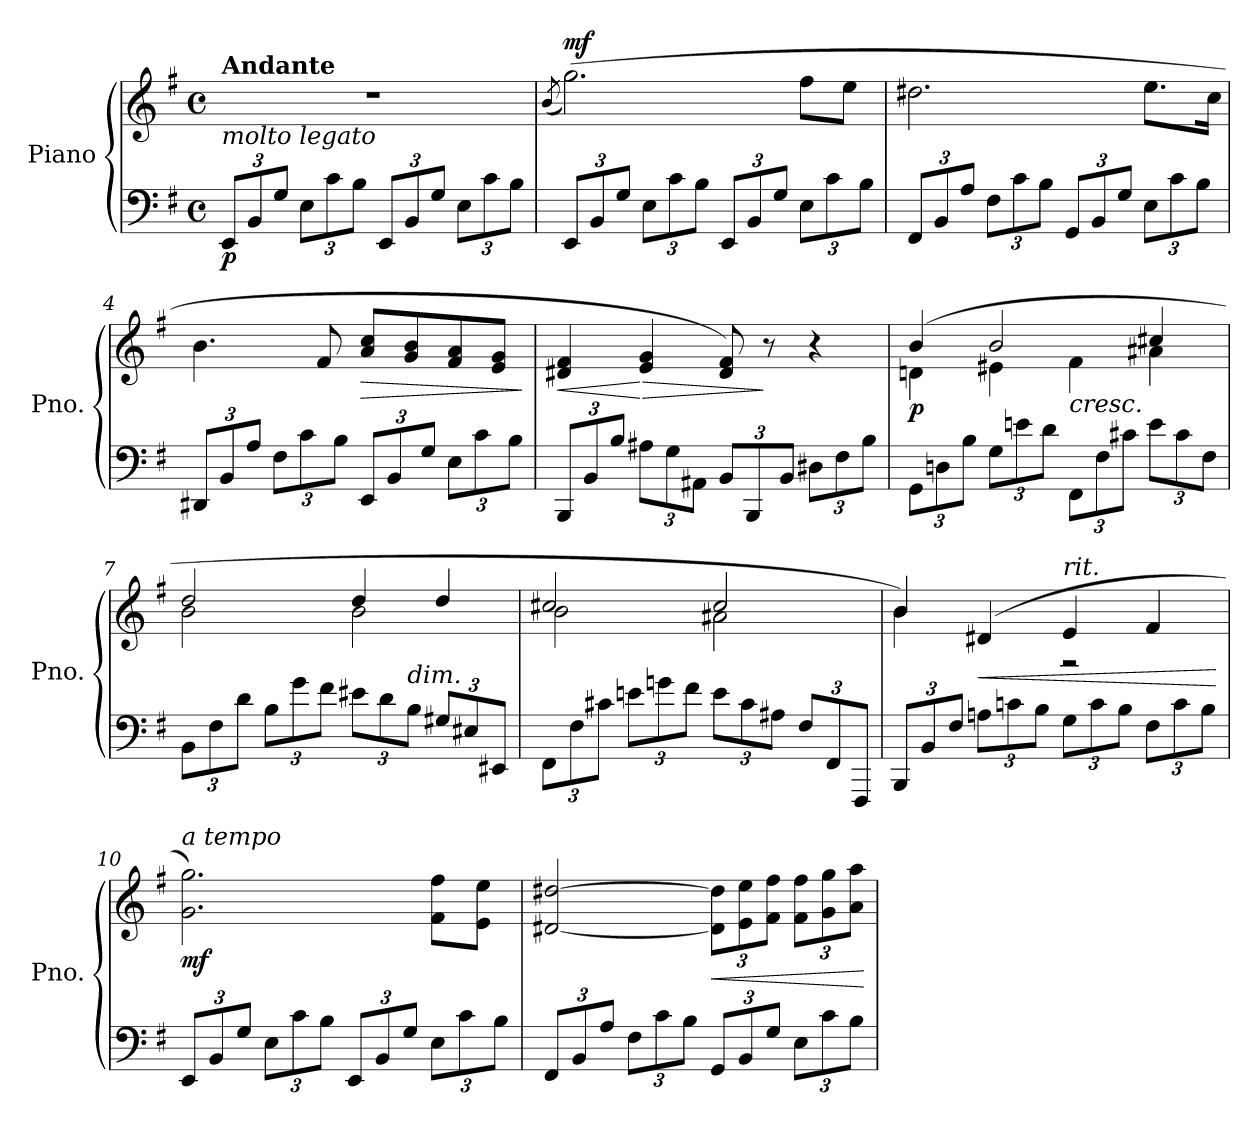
**kern	**kern	**dynam
*part1	*part1	*part1
*staff2	*staff1	*staff1/2
*I"Piano	*	*
*I'Pno.	*	*
*clefF4	*clefG2	*
*k[f#]	*k[f#]	*
*M4/4	*M4/4	*
*met(c)	*met(c)	*
*Xbrackettup	*	*
*MM69	*MM69	*
=1	=1	=1
!	!LO:TX:a:B:t=Andante	!
!	!LO:TX:b:i:t=molto legato	!
!	!	!LO:DY:b=2
12EE/L	1r	p
12BB/	.	.
12G/J	.	.
12E\L	.	.
12c\	.	.
12B\J	.	.
12EE/L	.	.
12BB/	.	.
12G/J	.	.
12E\L	.	.
12c\	.	.
12B\J	.	.
=2	=2	=2
.	(>8qb/	.
!	!	!LO:DY:a
12EE/L	(>2.gg\)	mf
12BB/	.	.
12G/J	.	.
12E\L	.	.
12c\	.	.
12B\J	.	.
12EE/L	.	.
12BB/	.	.
12G/J	.	.
12E\L	8ff#\L	.
12c\	.	.
.	8ee\J	.
12B\J	.	.
=3	=3	=3
12FF#/L	2.dd#X\	.
12BB/	.	.
12A/J	.	.
12F#\L	.	.
12c\	.	.
12B\J	.	.
12GG/L	.	.
12BB/	.	.
12G/J	.	.
12E\L	8.ee\L	.
12c\	.	.
12B\J	.	.
.	16cc\Jk	.
!!LO:LB:g=z
=4	=4	=4
12DD#X/L	4.b\	.
12BB/	.	.
12A/J	.	.
12F#\L	.	.
12c\	.	.
.	8f#/	.
12B\J	.	.
!	!	!LO:HP:b
12EE/L	8a/ 8cc/L	>
12BB/	.	.
.	8g/ 8b/	.
12G/J	.	.
12E\L	8f#/ 8a/	.
12c\	.	.
.	8e/ 8g/J	.
12B\J	.	.
.	.	]
=5	=5	=5
!	!	!LO:HP:b
12BBB/L	4d#X/ 4f#/	<
12BB/	.	.
12B/J	.	.
!	!	!LO:HP:n=1:b
12A#X\L	4e/ 4g/	[ >
12G\	.	.
12AA#X\J	.	.
12BB/L	8d#/ 8f#/)	.
12BBB/	.	.
.	8r	]
12BB/J	.	.
12D#X\L	4r	.
12F#\	.	.
12B\J	.	.
=6	=6	=6
*	*^	*
!	!	!	!LO:DY:b
12GG\L	(>4b/	4dn\	p
12Dn\	.	.	.
12B\J	.	.	.
12G\L	2b/	4e#X\	.
12en\	.	.	.
12d\J	.	.	.
!	!	!LO:TX:b:i:t=cresc.	!
12FF#\L	.	4f#\	.
12F#\	.	.	.
12c#X\J	.	.	.
12e\L	4cc#X/	4a#X\	.
12c#\	.	.	.
12F#\J	.	.	.
!!LO:LB:g=z	!!
=7	=7	=7	=7
12BB\L	2dd/	2b\	.
12F#\	.	.	.
12d\J	.	.	.
12B\L	.	.	.
12g\	.	.	.
12f#\J	.	.	.
12e#X\L	4dd/	2b\	.
12d\	.	.	.
!LO:TX:a:i:t=dim.	!	!	!
12B\J	.	.	.
12G#X/L	4dd/	.	.
12E#X/	.	.	.
12EE#X/J	.	.	.
=8	=8	=8	=8
12FF#\L	2cc#X/	2b\	.
12F#\	.	.	.
12c#X\J	.	.	.
12en\L	.	.	.
12gn\	.	.	.
12f#\J	.	.	.
12e\L	2cc#/	2a#X\	.
12c#\	.	.	.
12A#X\J	.	.	.
12F#/L	.	.	.
12FF#/	.	.	.
12FFF#/J	.	.	.
!!LO:LB:g=z	!!
=9	=9	=9	=9
12BBB/L	4b/)	4b\	.
12BB/	.	.	.
12F#/J	.	.	.
!	!	!	!LO:HP:b
12An\L	(<4d#X/	4ryy	<
12cn\	.	.	.
12B\J	.	.	.
!	!LO:TX:a:i:t=rit.	!	!
12G\L	4e/	2r	.
12c\	.	.	.
12B\J	.	.	.
12F#\L	4f#/	.	.
12c\	.	.	.
12B\J	.	.	.
*	*v	*v	*
.	.	[
=10	=10	=10
!	!LO:TX:a:i:t=a tempo	!
!	!	!LO:DY:b
12EE/L	2.g\ 2.gg\)	mf
12BB/	.	.
12G/J	.	.
12E\L	.	.
12c\	.	.
12B\J	.	.
12EE/L	.	.
12BB/	.	.
12G/J	.	.
12E\L	8f#\ 8ff#\L	.
12c\	.	.
.	8e\ 8ee\J	.
12B\J	.	.
=11	=11	=11
12FF#/L	[2d#X/ [2dd#X/	.
12BB/	.	.
12A/J	.	.
12F#\L	.	.
12c\	.	.
12B\J	.	.
*	*Xbrackettup	*
!	!	!LO:HP:b
12GG/L	12d#\] 12dd#\]L	<
12BB/	12e\ 12ee\	.
12G/J	12f#\ 12ff#\J	.
12E\L	12f#\ 12ff#\L	.
12c\	12g\ 12gg\	.
12B\J	12a\ 12aa\J	.
.	.	[
=	=	=
*-	*-	*-
